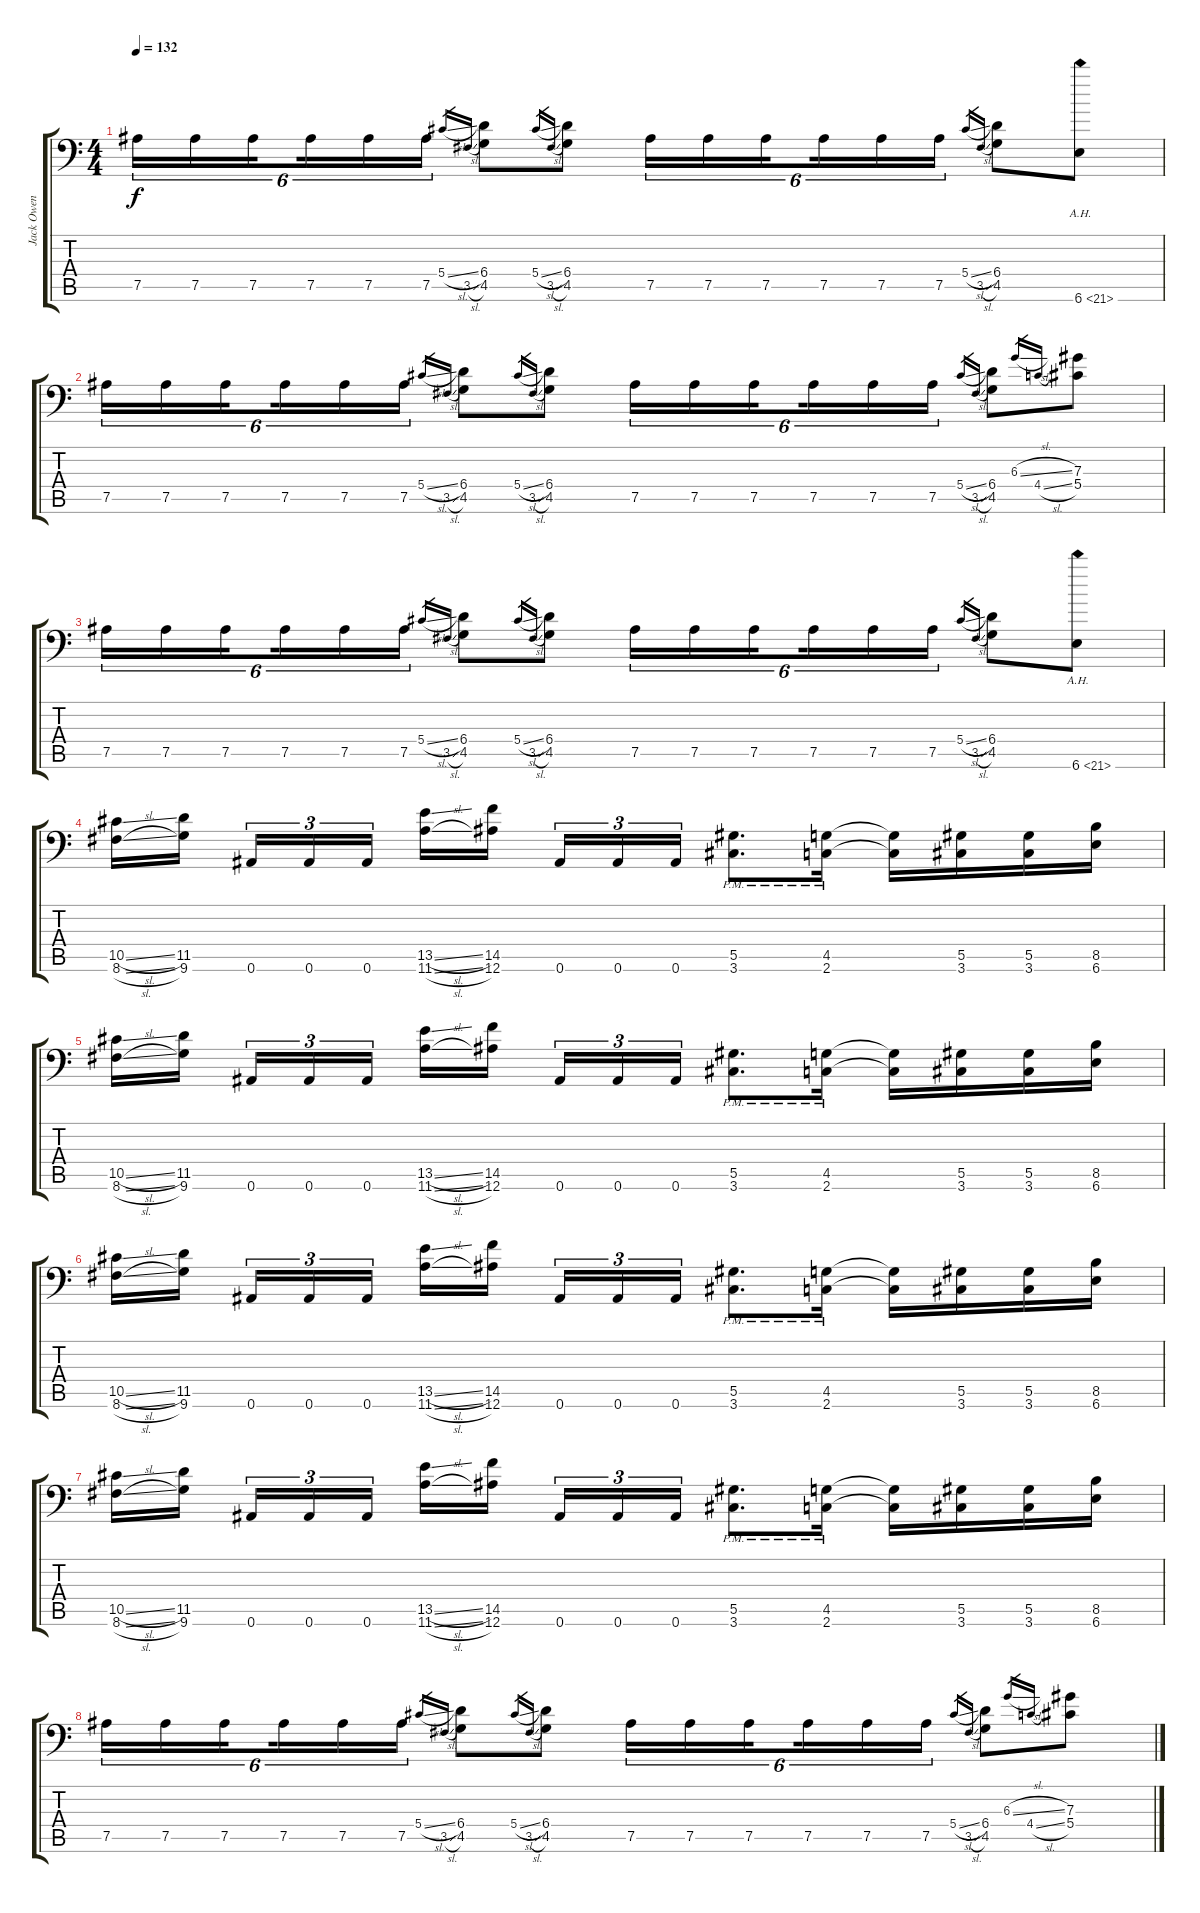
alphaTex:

\track ("Jack Owen" "Jack Owen") {instrument distortionguitar}
\staff {score tabs}
\tuning (Bb3 F3 Db3 Ab2 Eb2 Bb1) {hide}
\ts (4 4)
\tempo 132
\clef f4
\ks c
7.5.16{tu (6 4) dy f} 7.5.16{tu (6 4)} 7.5.16{tu (6 4) beam splitsecondary} 7.5.16{tu (6 4)} 7.5.16{tu (6 4)} 7.5.16{tu (6 4)} 5.4{sl}.16{gr} 3.5{sl}.16{gr} (6.4 4.5).8 5.4{sl}.16{gr} 3.5{sl}.16{gr} (6.4 4.5).8 7.5.16{tu (6 4)} 7.5.16{tu (6 4)} 7.5.16{tu (6 4) beam splitsecondary} 7.5.16{tu (6 4)} 7.5.16{tu (6 4)} 7.5.16{tu (6 4)} 5.4{sl}.16{gr} 3.5{sl}.16{gr} (6.4 4.5).8 6.6{ah 15}.8 |
7.5.16{tu (6 4)} 7.5.16{tu (6 4)} 7.5.16{tu (6 4) beam splitsecondary} 7.5.16{tu (6 4)} 7.5.16{tu (6 4)} 7.5.16{tu (6 4)} 5.4{sl}.16{gr} 3.5{sl}.16{gr} (6.4 4.5).8 5.4{sl}.16{gr} 3.5{sl}.16{gr} (6.4 4.5).8 7.5.16{tu (6 4)} 7.5.16{tu (6 4)} 7.5.16{tu (6 4) beam splitsecondary} 7.5.16{tu (6 4)} 7.5.16{tu (6 4)} 7.5.16{tu (6 4)} 5.4{sl}.16{gr} 3.5{sl}.16{gr} (6.4 4.5).8 6.3{sl}.16{gr} 4.4{sl}.16{gr} (7.3 5.4).8 |
7.5.16{tu (6 4)} 7.5.16{tu (6 4)} 7.5.16{tu (6 4) beam splitsecondary} 7.5.16{tu (6 4)} 7.5.16{tu (6 4)} 7.5.16{tu (6 4)} 5.4{sl}.16{gr} 3.5{sl}.16{gr} (6.4 4.5).8 5.4{sl}.16{gr} 3.5{sl}.16{gr} (6.4 4.5).8 7.5.16{tu (6 4)} 7.5.16{tu (6 4)} 7.5.16{tu (6 4) beam splitsecondary} 7.5.16{tu (6 4)} 7.5.16{tu (6 4)} 7.5.16{tu (6 4)} 5.4{sl}.16{gr} 3.5{sl}.16{gr} (6.4 4.5).8 6.6{ah 15}.8 |
(10.5{sl} 8.6{sl}).16 (11.5 9.6).16{beam splitsecondary} 0.6.16{tu (3 2)} 0.6.16{tu (3 2)} 0.6.16{tu (3 2)} (13.5{sl} 11.6{sl}).16 (14.5 12.6).16{beam splitsecondary} 0.6.16{tu (3 2)} 0.6.16{tu (3 2)} 0.6.16{tu (3 2)} (5.5{pm} 3.6{pm}).8{d} (4.5{pm} 2.6{pm}).16 (4.5{t} 2.6{t}).16 (5.5 3.6).16 (5.5 3.6).16 (8.5 6.6).16 |
(10.5{sl} 8.6{sl}).16 (11.5 9.6).16{beam splitsecondary} 0.6.16{tu (3 2)} 0.6.16{tu (3 2)} 0.6.16{tu (3 2)} (13.5{sl} 11.6{sl}).16 (14.5 12.6).16{beam splitsecondary} 0.6.16{tu (3 2)} 0.6.16{tu (3 2)} 0.6.16{tu (3 2)} (5.5{pm} 3.6{pm}).8{d} (4.5{pm} 2.6{pm}).16 (4.5{t} 2.6{t}).16 (5.5 3.6).16 (5.5 3.6).16 (8.5 6.6).16 |
(10.5{sl} 8.6{sl}).16 (11.5 9.6).16{beam splitsecondary} 0.6.16{tu (3 2)} 0.6.16{tu (3 2)} 0.6.16{tu (3 2)} (13.5{sl} 11.6{sl}).16 (14.5 12.6).16{beam splitsecondary} 0.6.16{tu (3 2)} 0.6.16{tu (3 2)} 0.6.16{tu (3 2)} (5.5{pm} 3.6{pm}).8{d} (4.5{pm} 2.6{pm}).16 (4.5{t} 2.6{t}).16 (5.5 3.6).16 (5.5 3.6).16 (8.5 6.6).16 |
(10.5{sl} 8.6{sl}).16 (11.5 9.6).16{beam splitsecondary} 0.6.16{tu (3 2)} 0.6.16{tu (3 2)} 0.6.16{tu (3 2)} (13.5{sl} 11.6{sl}).16 (14.5 12.6).16{beam splitsecondary} 0.6.16{tu (3 2)} 0.6.16{tu (3 2)} 0.6.16{tu (3 2)} (5.5{pm} 3.6{pm}).8{d} (4.5{pm} 2.6{pm}).16 (4.5{t} 2.6{t}).16 (5.5 3.6).16 (5.5 3.6).16 (8.5 6.6).16 |
7.5.16{tu (6 4)} 7.5.16{tu (6 4)} 7.5.16{tu (6 4) beam splitsecondary} 7.5.16{tu (6 4)} 7.5.16{tu (6 4)} 7.5.16{tu (6 4)} 5.4{sl}.16{gr} 3.5{sl}.16{gr} (6.4 4.5).8 5.4{sl}.16{gr} 3.5{sl}.16{gr} (6.4 4.5).8 7.5.16{tu (6 4)} 7.5.16{tu (6 4)} 7.5.16{tu (6 4) beam splitsecondary} 7.5.16{tu (6 4)} 7.5.16{tu (6 4)} 7.5.16{tu (6 4)} 5.4{sl}.16{gr} 3.5{sl}.16{gr} (6.4 4.5).8 6.3{sl}.16{gr} 4.4{sl}.16{gr} (7.3 5.4).8
